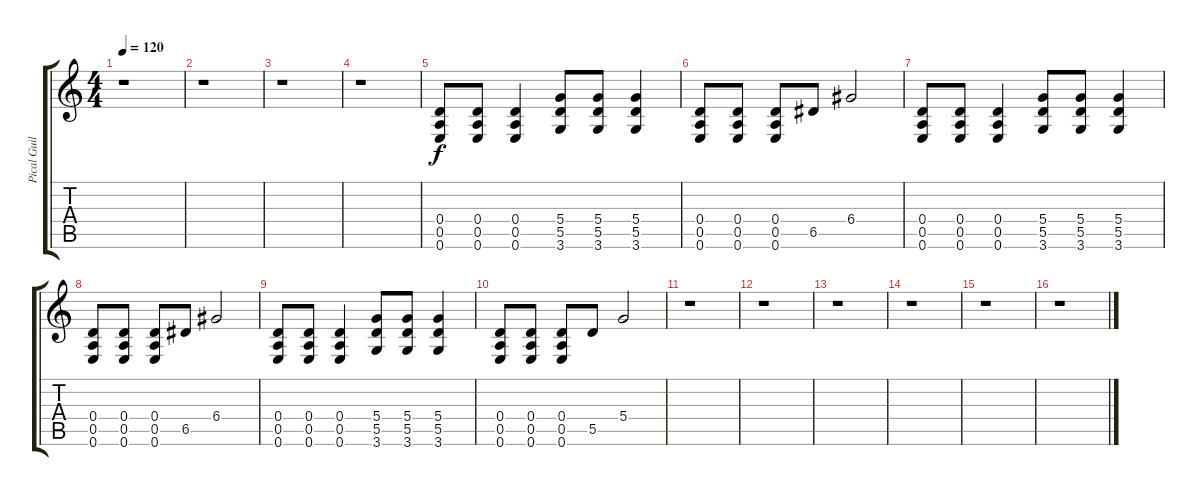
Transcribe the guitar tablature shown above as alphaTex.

\track ("Pical Guillaume" "Pical Guil") {instrument overdrivenguitar}
\staff {score tabs}
\tuning (E4 B3 G3 D3 A2 E2) {hide}
\ts (4 4)
\tempo 120
\clef g2
\ks c
r.1{dy f} |
r.1 |
r.1 |
r.1 |
(0.4 0.5 0.6).8 (0.4 0.5 0.6).8 (0.4 0.5 0.6).4 (5.4 5.5 3.6).8 (5.4 5.5 3.6).8 (5.4 5.5 3.6).4 |
(0.4 0.5 0.6).8 (0.4 0.5 0.6).8 (0.4 0.5 0.6).8 6.5.8 6.4.2 |
(0.4 0.5 0.6).8 (0.4 0.5 0.6).8 (0.4 0.5 0.6).4 (5.4 5.5 3.6).8 (5.4 5.5 3.6).8 (5.4 5.5 3.6).4 |
(0.4 0.5 0.6).8 (0.4 0.5 0.6).8 (0.4 0.5 0.6).8 6.5.8 6.4.2 |
(0.4 0.5 0.6).8 (0.4 0.5 0.6).8 (0.4 0.5 0.6).4 (5.4 5.5 3.6).8 (5.4 5.5 3.6).8 (5.4 5.5 3.6).4 |
(0.4 0.5 0.6).8 (0.4 0.5 0.6).8 (0.4 0.5 0.6).8 5.5.8 5.4.2 |
r.1 |
r.1 |
r.1 |
r.1 |
r.1 |
r.1
